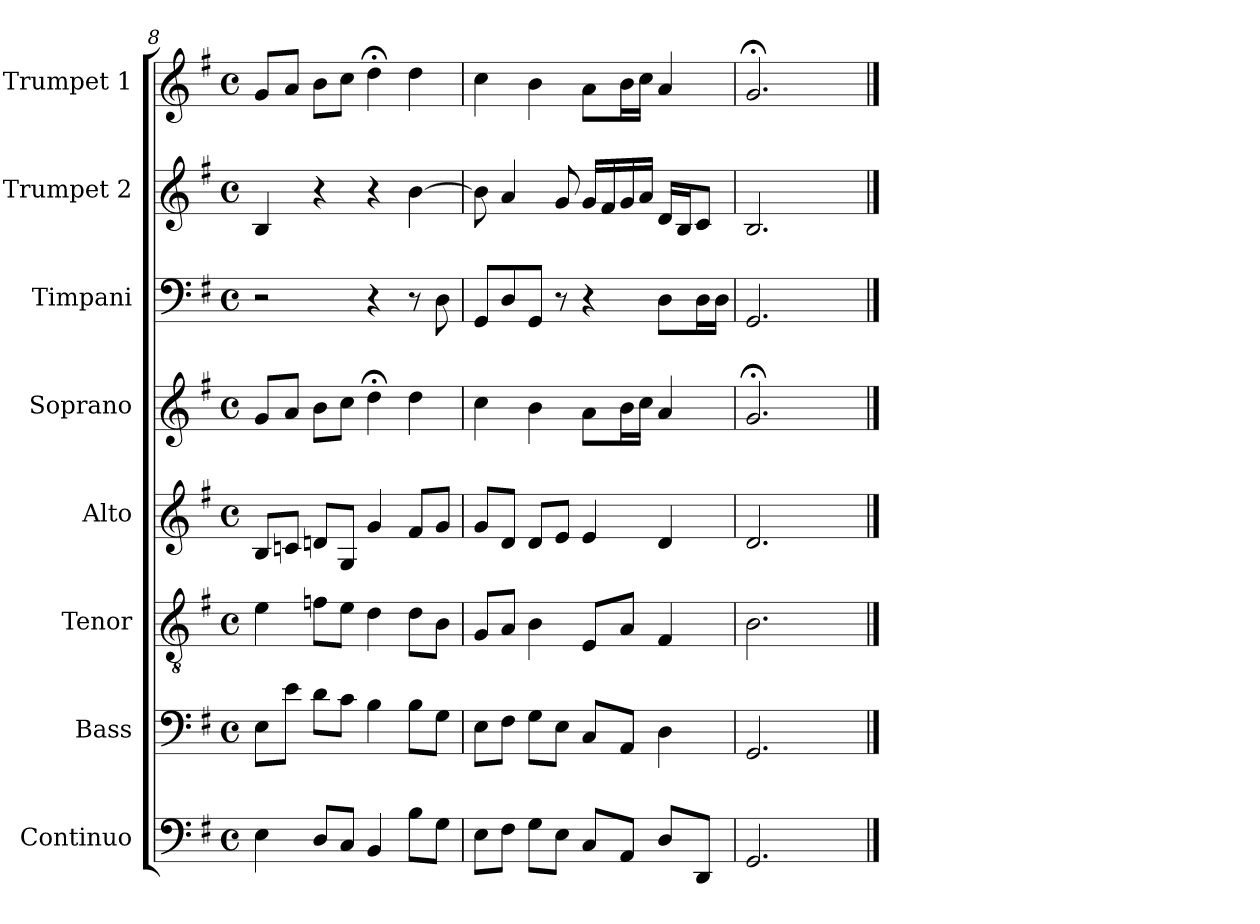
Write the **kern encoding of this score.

**kern	**kern	**kern	**kern	**kern	**kern	**kern	**kern
*part8	*part7	*part6	*part5	*part4	*part3	*part2	*part1
*staff8	*staff7	*staff6	*staff5	*staff4	*staff3	*staff2	*staff1
*I"Continuo	*I"Bass	*I"Tenor	*I"Alto	*I"Soprano	*I"Timpani	*I"Trumpet 2	*I"Trumpet 1
*	*I'B.	*I'T.	*I'A.	*I'S.	*	*	*
*clefF4	*clefF4	*clefGv2	*clefG2	*clefG2	*clefF4	*clefG2	*clefG2
*k[f#]	*k[f#]	*k[f#]	*k[f#]	*k[f#]	*k[f#]	*k[f#]	*k[f#]
*G:	*G:	*G:	*G:	*G:	*G:	*G:	*G:
*M4/4	*M4/4	*M4/4	*M4/4	*M4/4	*M4/4	*M4/4	*M4/4
*met(c)	*met(c)	*met(c)	*met(c)	*met(c)	*met(c)	*met(c)	*met(c)
=8	=8	=8	=8	=8	=8	=8	=8
4E\	8E\L	4e\	8B/L	8g/L	2r	4B/	8g/L
.	8e\J	.	8cn/J	8a/J	.	.	8a/J
8D/L	8d\L	8fn\L	8dn/L	8b\L	.	4r	8b\L
8C/J	8c\J	8e\J	8G/J	8cc\J	.	.	8cc\J
4BB/	4B\	4d\	4g/	4dd;<\	4r	4r	4dd;<\
8B\L	8B\L	8d\L	8f#/L	4dd\	8r	[4b\	4dd\
8G\J	8G\J	8B\J	8g/J	.	8D\	.	.
=9	=9	=9	=9	=9	=9	=9	=9
8E\L	8E\L	8G/L	8g/L	4cc\	8GG/L	8b\]	4cc\
8F#\J	8F#\J	8A/J	8d/J	.	8D/	4a/	.
8G\L	8G\L	4B\	8d/L	4b\	8GG/J	.	4b\
8E\J	8E\J	.	8e/J	.	8r	8g/	.
8C/L	8C/L	8E/L	4e/	8a\L	4r	16g/LL	8a\L
.	.	.	.	.	.	16f#/	.
8AA/J	8AA/J	8A/J	.	16b\L	.	16g/	16b\L
.	.	.	.	16cc\JJ	.	16a/JJ	16cc\JJ
8D/L	4D\	4F#/	4d/	4a/	8D\L	16d/LL	4a/
.	.	.	.	.	.	16B/J	.
8DD/J	.	.	.	.	16D\L	8c/J	.
.	.	.	.	.	16D\JJ	.	.
=10	=10	=10	=10	=10	=10	=10	=10
2.GG/	2.GG/	2.B\	2.d/	2.g;</	2.GG/	2.B/	2.g;</
4ryy	4ryy	4ryy	4ryy	4ryy	4ryy	4ryy	4ryy
==	==	==	==	==	==	==	==
*-	*-	*-	*-	*-	*-	*-	*-
